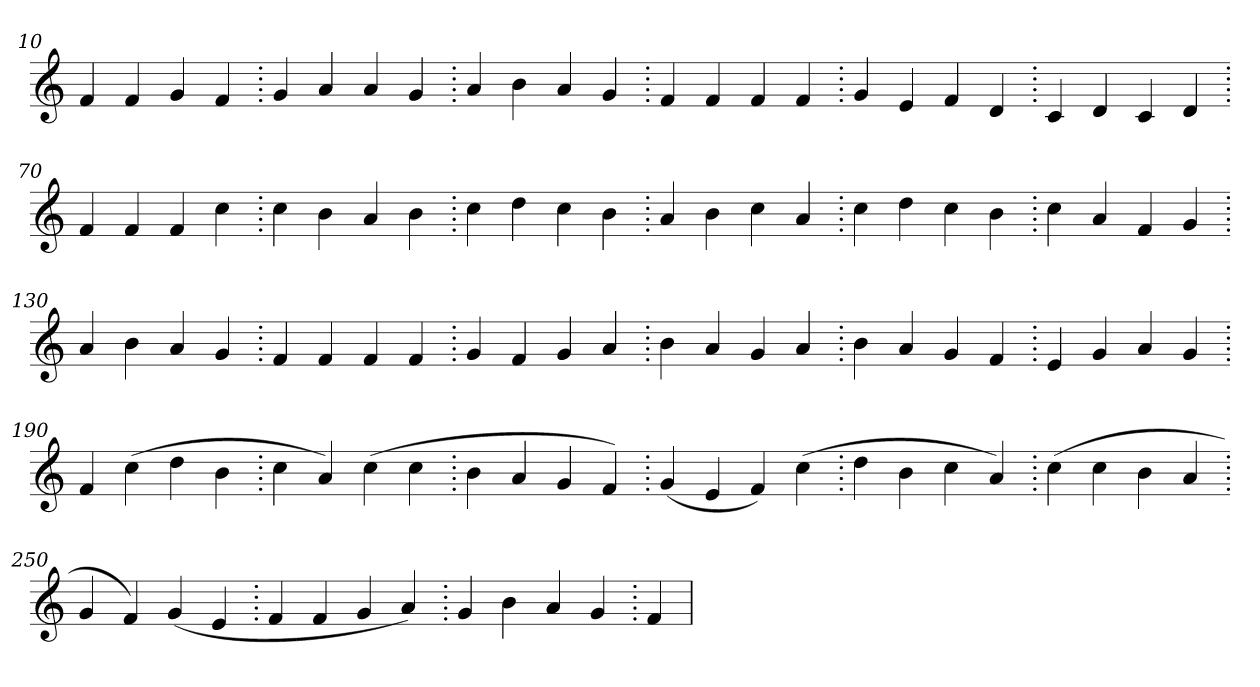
**kern
*part1
*staff1
*clefG2
=10.
4f
4f
4g
4f
=20.
4g
4a
4a
4g
=30.
4a
4b
4a
4g
=40.
4f
4f
4f
4f
=50.
4g
4e
4f
4d
=60.
4c
4d
4c
4d
=70.
4f
4f
4f
4cc
=80.
4cc
4b
4a
4b
=90.
4cc
4dd
4cc
4b
=100.
4a
4b
4cc
4a
=110.
4cc
4dd
4cc
4b
=120.
4cc
4a
4f
4g
=130.
4a
4b
4a
4g
=140.
4f
4f
4f
4f
=150.
4g
4f
4g
4a
=160.
4b
4a
4g
4a
=170.
4b
4a
4g
4f
=180.
4e
4g
4a
4g
=190.
4f
(>4cc
4dd
4b
=200.
4cc
4a)
(>4cc
4cc
=210.
4b
4a
4g
4f)
=220.
(>4g
4e
4f)
(>4cc
=230.
4dd
4b
4cc
4a)
=240.
(>4cc
4cc
4b
4a
=250.
4g
4f)
(>4g
4e
=260.
4f
4f
4g
4a)
=270.
4g
4b
4a
4g
=280.
4f
=
*-
